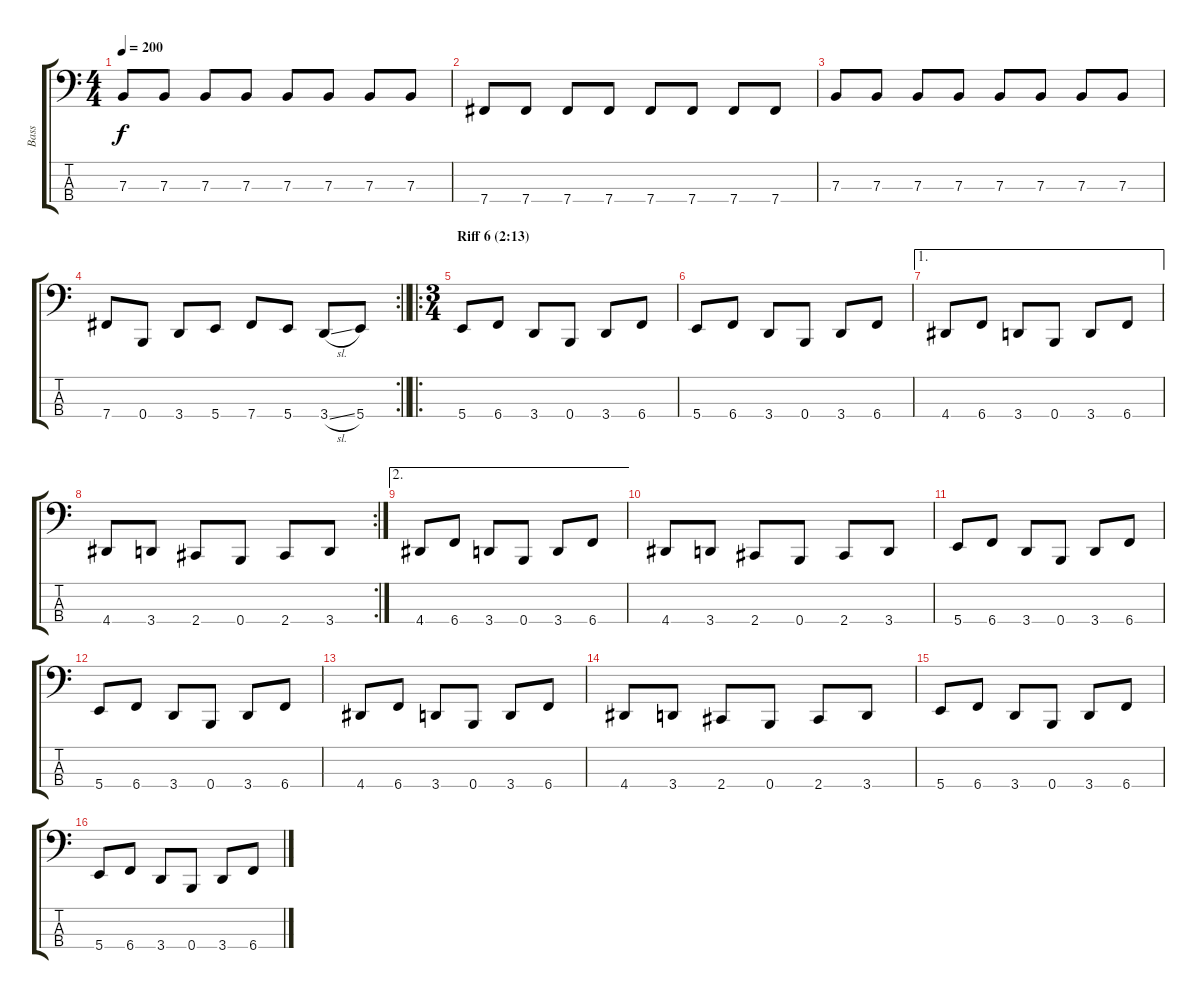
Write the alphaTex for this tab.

\track ("Bass" "Bass") {instrument electricbassfinger}
\staff {score tabs}
\tuning (D2 A1 E1 B0) {hide}
\ts (4 4)
\tempo 200
\clef f4
\ks c
7.3.8{dy f} 7.3.8 7.3.8 7.3.8 7.3.8 7.3.8 7.3.8 7.3.8 |
7.4.8 7.4.8 7.4.8 7.4.8 7.4.8 7.4.8 7.4.8 7.4.8 |
7.3.8 7.3.8 7.3.8 7.3.8 7.3.8 7.3.8 7.3.8 7.3.8 |
\rc 2
\barLineRight lightlight
7.4.8 0.4.8 3.4.8 5.4.8 7.4.8 5.4.8 3.4{sl}.8 5.4.8 |
\ro
\ts (3 4)
\section ("" "Riff 6 (2:13)")
5.4.8 6.4.8 3.4.8 0.4.8 3.4.8 6.4.8 |
5.4.8 6.4.8 3.4.8 0.4.8 3.4.8 6.4.8 |
\ae 1
4.4.8 6.4.8 3.4.8 0.4.8 3.4.8 6.4.8 |
\rc 2
4.4.8 3.4.8 2.4.8 0.4.8 2.4.8 3.4.8 |
\ae 2
4.4.8 6.4.8 3.4.8 0.4.8 3.4.8 6.4.8 |
4.4.8 3.4.8 2.4.8 0.4.8 2.4.8 3.4.8 |
5.4.8 6.4.8 3.4.8 0.4.8 3.4.8 6.4.8 |
5.4.8 6.4.8 3.4.8 0.4.8 3.4.8 6.4.8 |
4.4.8 6.4.8 3.4.8 0.4.8 3.4.8 6.4.8 |
4.4.8 3.4.8 2.4.8 0.4.8 2.4.8 3.4.8 |
5.4.8 6.4.8 3.4.8 0.4.8 3.4.8 6.4.8 |
5.4.8 6.4.8 3.4.8 0.4.8 3.4.8 6.4.8
